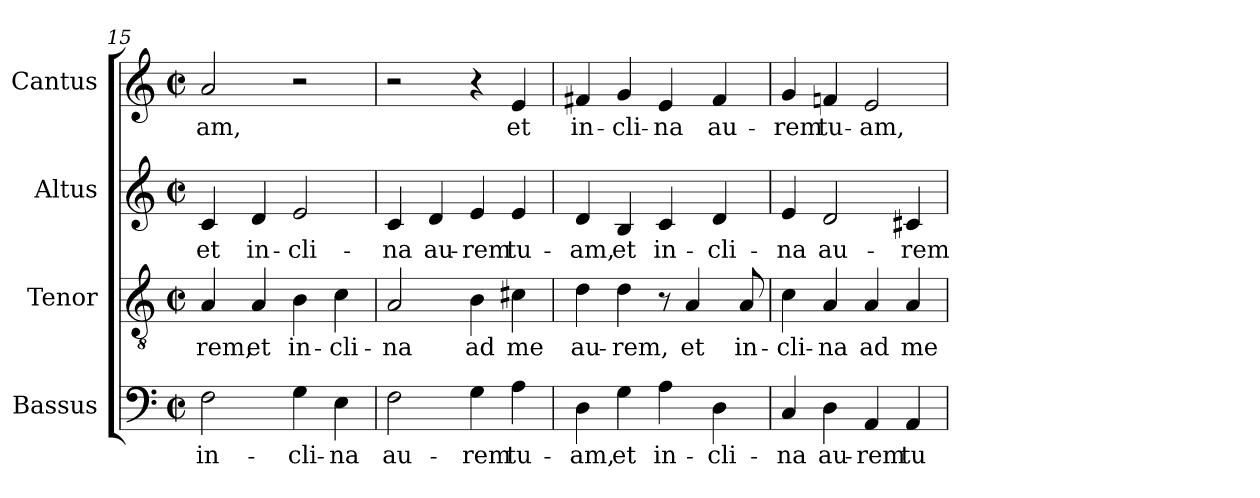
**kern	**text	**kern	**text	**kern	**text	**kern	**text
*part4	*part4	*part3	*part3	*part2	*part2	*part1	*part1
*staff4	*staff4	*staff3	*staff3	*staff2	*staff2	*staff1	*staff1
*I"Bassus	*	*I"Tenor	*	*I"Altus	*	*I"Cantus	*
*I'B.	*	*I'T.	*	*I'A.	*	*I'S.	*
*clefF4	*	*clefGv2	*	*clefG2	*	*clefG2	*
*	*	*ITrd7c12	*	*	*	*	*
*k[]	*	*k[]	*	*k[]	*	*k[]	*
*C:	*	*C:	*	*C:	*	*C:	*
*M2/2	*	*M2/2	*	*M2/2	*	*M2/2	*
*met(c|)	*	*met(c|)	*	*met(c|)	*	*met(c|)	*
=15	=15	=15	=15	=15	=15	=15	=15
!	!LO:LY:b:color=#000000	!	!	!	!	!	!
!	!	!	!LO:LY:b:color=#000000	!	!	!	!
!	!	!	!	!	!LO:LY:b:color=#000000	!	!
!	!	!	!	!	!	!	!LO:LY:b:color=#000000
2Fi\	in-	4AAi/	-rem,	4ci/	et	2ai/	-am,
!	!	!	!LO:LY:b:color=#000000	!	!	!	!
!	!	!	!	!	!LO:LY:b:color=#000000	!	!
.	.	4AAi/	et	4di/	in-	.	.
!	!LO:LY:b:color=#000000	!	!	!	!	!	!
!	!	!	!LO:LY:b:color=#000000	!	!	!	!
!	!	!	!	!	!LO:LY:b:color=#000000	!	!
4Gi\	-cli-	4BBi\	in-	2ei/	-cli-	2r	.
!	!LO:LY:b:color=#000000	!	!	!	!	!	!
!	!	!	!LO:LY:b:color=#000000	!	!	!	!
4Ei\	-na	4Ci\	-cli-	.	.	.	.
!!LO:LB:g=z
=16	=16	=16	=16	=16	=16	=16	=16
!	!LO:LY:b:color=#000000	!	!	!	!	!	!
!	!	!	!LO:LY:b:color=#000000	!	!	!	!
!	!	!	!	!	!LO:LY:b:color=#000000	!	!
2Fi\	au-	2AAi/	-na	4ci/	-na	2r	.
!	!	!	!	!	!LO:LY:b:color=#000000	!	!
.	.	.	.	4di/	au-	.	.
!	!LO:LY:b:color=#000000	!	!	!	!	!	!
!	!	!	!LO:LY:b:color=#000000	!	!	!	!
!	!	!	!	!	!LO:LY:b:color=#000000	!	!
4Gi\	-rem	4BBi\	ad	4ei/	-rem	4r	.
!	!LO:LY:b:color=#000000	!	!	!	!	!	!
!	!	!	!LO:LY:b:color=#000000	!	!	!	!
!	!	!	!	!	!LO:LY:b:color=#000000	!	!
!	!	!	!	!	!	!	!LO:LY:b:color=#000000
4Ai\	tu-	4C#Xi\	me	4ei/	tu-	4ei/	et
=17	=17	=17	=17	=17	=17	=17	=17
!	!LO:LY:b:color=#000000	!	!	!	!	!	!
!	!	!	!LO:LY:b:color=#000000	!	!	!	!
!	!	!	!	!	!LO:LY:b:color=#000000	!	!
!	!	!	!	!	!	!	!LO:LY:b:color=#000000
4Di\	-am,	4Di\	au-	4di/	-am,	4f#Xi/	in-
!	!LO:LY:b:color=#000000	!	!	!	!	!	!
!	!	!	!LO:LY:b:color=#000000	!	!	!	!
!	!	!	!	!	!LO:LY:b:color=#000000	!	!
!	!	!	!	!	!	!	!LO:LY:b:color=#000000
4Gi\	et	4Di\	-rem,	4Bi/	et	4gi/	-cli-
!	!LO:LY:b:color=#000000	!	!	!	!	!	!
!	!	!	!	!	!LO:LY:b:color=#000000	!	!
!	!	!	!	!	!	!	!LO:LY:b:color=#000000
4Ai\	in-	8r	.	4ci/	in-	4ei/	-na
!	!	!	!LO:LY:b:color=#000000	!	!	!	!
.	.	4AAi/	et	.	.	.	.
!	!LO:LY:b:color=#000000	!	!	!	!	!	!
!	!	!	!	!	!LO:LY:b:color=#000000	!	!
!	!	!	!	!	!	!	!LO:LY:b:color=#000000
4Di\	-cli-	.	.	4di/	-cli-	4f#i/	au-
!	!	!	!LO:LY:b:color=#000000	!	!	!	!
.	.	8AAi/	in-	.	.	.	.
=18	=18	=18	=18	=18	=18	=18	=18
!	!LO:LY:b:color=#000000	!	!	!	!	!	!
!	!	!	!LO:LY:b:color=#000000	!	!	!	!
!	!	!	!	!	!LO:LY:b:color=#000000	!	!
!	!	!	!	!	!	!	!LO:LY:b:color=#000000
4Ci/	-na	4Ci\	-cli-	4ei/	-na	4gi/	-rem
!	!LO:LY:b:color=#000000	!	!	!	!	!	!
!	!	!	!LO:LY:b:color=#000000	!	!	!	!
!	!	!	!	!	!LO:LY:b:color=#000000	!	!
!	!	!	!	!	!	!	!LO:LY:b:color=#000000
4Di\	au-	4AAi/	-na	2di/	au-	4fni/	tu-
!	!LO:LY:b:color=#000000	!	!	!	!	!	!
!	!	!	!LO:LY:b:color=#000000	!	!	!	!
!	!	!	!	!	!	!	!LO:LY:b:color=#000000
4AAi/	-rem	4AAi/	ad	.	.	2ei/	-am,
!	!LO:LY:b:color=#000000	!	!	!	!	!	!
!	!	!	!LO:LY:b:color=#000000	!	!	!	!
!	!	!	!	!	!LO:LY:b:color=#000000	!	!
4AAi/	tu-	4AAi/	me	4c#Xi/	-rem	.	.
=	=	=	=	=	=	=	=
*-	*-	*-	*-	*-	*-	*-	*-
